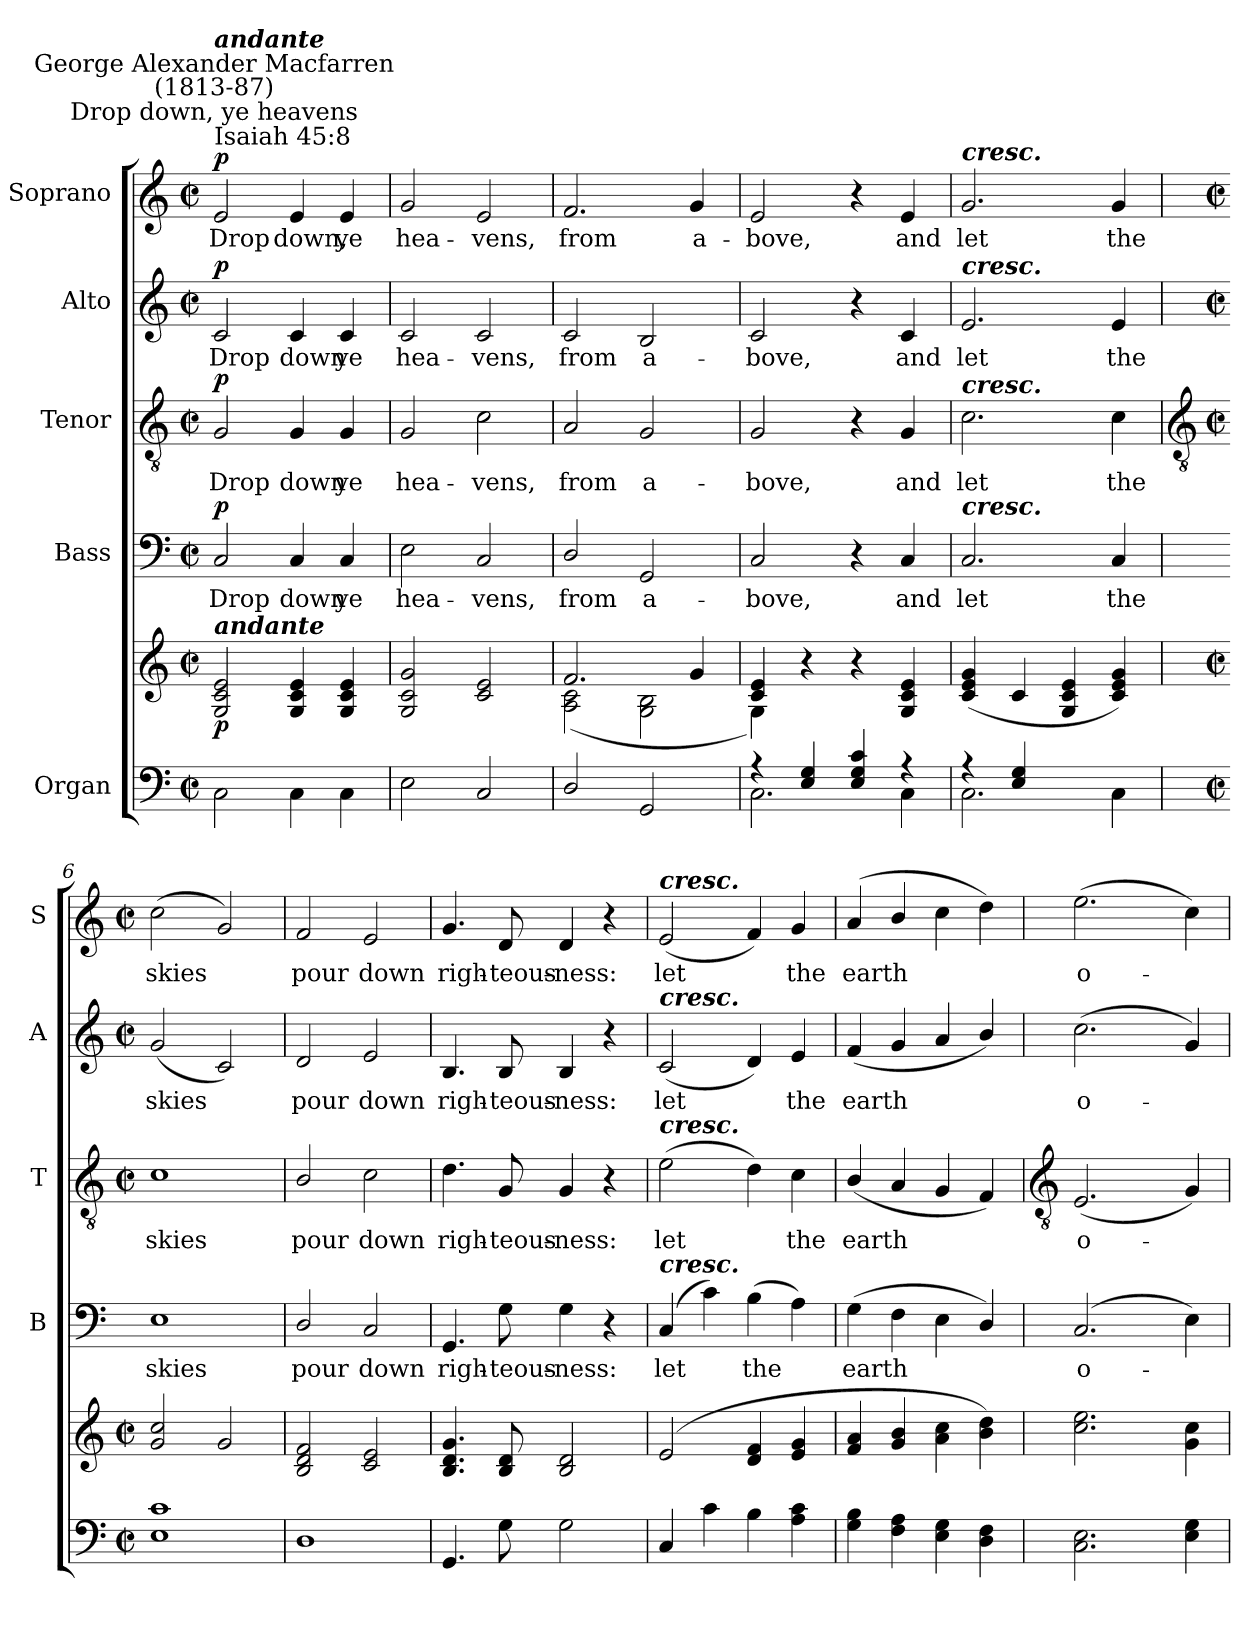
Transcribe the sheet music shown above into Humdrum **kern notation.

**kern	**kern	**dynam	**kern	**text	**dynam	**kern	**text	**dynam	**kern	**text	**dynam	**kern	**text	**dynam
*part5	*part5	*part5	*part4	*part4	*part4	*part3	*part3	*part3	*part2	*part2	*part2	*part1	*part1	*part1
*staff6	*staff5	*staff5/6	*staff4	*staff4	*staff4	*staff3	*staff3	*staff3	*staff2	*staff2	*staff2	*staff1	*staff1	*staff1
*I"Organ	*	*	*I"Bass	*	*	*I"Tenor	*	*	*I"Alto	*	*	*I"Soprano	*	*
*	*	*	*I'B	*	*	*I'T	*	*	*I'A	*	*	*I'S	*	*
*clefF4	*clefG2	*	*clefF4	*	*	*clefGv2	*	*	*clefG2	*	*	*clefG2	*	*
*k[]	*k[]	*	*k[]	*	*	*k[]	*	*	*k[]	*	*	*k[]	*	*
*C:	*C:	*	*C:	*	*	*C:	*	*	*C:	*	*	*C:	*	*
*M2/2	*M2/2	*	*M2/2	*	*	*M2/2	*	*	*M2/2	*	*	*M2/2	*	*
*met(c|)	*met(c|)	*	*met(c|)	*	*	*met(c|)	*	*	*met(c|)	*	*	*met(c|)	*	*
*MM72	*MM72	*	*MM72	*	*	*MM72	*	*	*MM72	*	*	*MM72	*	*
=1	=1	=1	=1	=1	=1	=1	=1	=1	=1	=1	=1	=1	=1	=1
*^	*^	*	*	*	*	*	*	*	*	*	*	*	*	*
!	!	!	!	!	!	!	!	!	!	!	!	!	!	!LO:TX:a:t=Isaiah 45&colon;8	!	!
!	!	!	!	!	!	!	!	!	!	!	!	!	!	!LO:TX:a:cj:t=Drop down, ye heavens	!	!
!	!	!	!	!	!	!	!	!	!	!	!	!	!	!LO:TX:a:cj:t=George Alexander Macfarren\n(1813-87)	!	!
!	!	!	!	!	!	!	!	!	!	!	!	!	!	!LO:TX:a:Bi:t=andante	!	!
!	!	!LO:TX:a:Bi:t=andante	!	!	!	!	!	!	!	!	!	!	!	!	!	!
!	!	!	!	!LO:DY:b	!	!LO:LY:b	!LO:DY:b	!	!LO:LY:b	!LO:DY:b	!	!LO:LY:b	!LO:DY:b	!	!LO:LY:b	!LO:DY:b
2C\	2ryy	2G/ 2c/ 2e/	2ryy	p	2C	Drop	p	2G	Drop	p	2c	Drop	p	2e	Drop	p
!	!	!	!	!	!	!LO:LY:b	!	!	!LO:LY:b	!	!	!LO:LY:b	!	!	!LO:LY:b	!
4C\	2ryy	4G/ 4c/ 4e/	2ryy	.	4C	down	.	4G	down	.	4c	down	.	4e	down,	.
!	!	!	!	!	!	!LO:LY:b	!	!	!LO:LY:b	!	!	!LO:LY:b	!	!	!LO:LY:b	!
4C\	.	4G/ 4c/ 4e/	.	.	4C	ye	.	4G	ye	.	4c	ye	.	4e	ye	.
=2	=2	=2	=2	=2	=2	=2	=2	=2	=2	=2	=2	=2	=2	=2	=2	=2
!	!	!	!	!	!	!LO:LY:b	!	!	!LO:LY:b	!	!	!LO:LY:b	!	!	!LO:LY:b	!
2E\	2ryy	2G/ 2c/ 2g/	2ryy	.	2E	hea-	.	2G	hea-	.	2c	hea-	.	2g	hea-	.
!	!	!	!	!	!	!LO:LY:b	!	!	!LO:LY:b	!	!	!LO:LY:b	!	!	!LO:LY:b	!
2C/	2ryy	2c/ 2e/	2ryy	.	2C	-vens,	.	2c	-vens,	.	2c	-vens,	.	2e	-vens,	.
=3	=3	=3	=3	=3	=3	=3	=3	=3	=3	=3	=3	=3	=3	=3	=3	=3
!	!	!	!	!	!	!LO:LY:b	!	!	!LO:LY:b	!	!	!LO:LY:b	!	!	!LO:LY:b	!
2D/	2ryy	2.f/	(>2A\ 2c\	.	2D/	from	.	2A	from	.	2c	from	.	2.f	from	.
!	!	!	!	!	!	!LO:LY:b	!	!	!LO:LY:b	!	!	!LO:LY:b	!	!	!	!
2GG/	2ryy	.	2G\ 2B\	.	2GG	a-	.	2G	a-	.	2B	a-	.	.	.	.
!	!	!	!	!	!	!	!	!	!	!	!	!	!	!	!LO:LY:b	!
.	.	4g/	.	.	.	.	.	.	.	.	.	.	.	4g	a-	.
=4	=4	=4	=4	=4	=4	=4	=4	=4	=4	=4	=4	=4	=4	=4	=4	=4
!	!	!	!	!	!	!LO:LY:b	!	!	!LO:LY:b	!	!	!LO:LY:b	!	!	!LO:LY:b	!
4r	2.C\	4c/ 4e/	4G\)	.	2C	-bove,	.	2G	-bove,	.	2c	-bove,	.	2e	-bove,	.
4E/ 4G/	.	4r	4ryy	.	.	.	.	.	.	.	.	.	.	.	.	.
4E/ 4G/ 4c/	.	4r	2ryy	.	4r	.	.	4r	.	.	4r	.	.	4r	.	.
!	!	!	!	!	!	!LO:LY:b	!	!	!LO:LY:b	!	!	!LO:LY:b	!	!	!LO:LY:b	!
4r	4C\	4G/ 4c/ 4e/	.	.	4C	and	.	4G	and	.	4c	and	.	4e	and	.
=5	=5	=5	=5	=5	=5	=5	=5	=5	=5	=5	=5	=5	=5	=5	=5	=5
!	!	!	!	!	!	!	!	!	!	!	!	!	!	!LO:TX:a:Bi:t=cresc.	!	!
!	!	!	!	!	!	!	!	!	!	!	!LO:TX:a:Bi:t=cresc.	!	!	!	!	!
!	!	!	!	!	!	!	!	!LO:TX:a:Bi:t=cresc.	!	!	!	!	!	!	!	!
!	!	!	!	!	!LO:TX:a:Bi:t=cresc.	!	!	!	!	!	!	!	!	!	!	!
!	!	!	!	!	!	!LO:LY:b	!	!	!LO:LY:b	!	!	!LO:LY:b	!	!	!LO:LY:b	!
4r	2.C\	((>4c/ 4e/ 4g/	2ryy	.	2.C	let	.	2.c	let	.	2.e	let	.	2.g	let	.
4E/ 4G/	.	4c/	.	.	.	.	.	.	.	.	.	.	.	.	.	.
2ryy	.	4G/ 4c/ 4e/	4ryy	.	.	.	.	.	.	.	.	.	.	.	.	.
!	!	!	!	!	!	!LO:LY:b	!	!	!LO:LY:b	!	!	!LO:LY:b	!	!	!LO:LY:b	!
.	4C\	4c/ 4e/ 4g/)	4ryy	.	4C	the	.	4c	the	.	4e	the	.	4g	the	.
*	*	*v	*v	*	*	*	*	*	*	*	*	*	*	*	*	*
!!LO:LB:g=z
=6	=6	=6	=6	=6	=6	=6	=6	=6	=6	=6	=6	=6	=6	=6	=6
*	*	*	*	*	*	*	*clefGv2	*	*	*	*	*	*	*	*
*M2/2	*	*M2/2	*	*	*	*	*M2/2	*	*	*M2/2	*	*	*M2/2	*	*
*met(c|)	*	*met(c|)	*	*	*	*	*met(c|)	*	*	*met(c|)	*	*	*met(c|)	*	*
*	*	*^	*	*	*	*	*	*	*	*	*	*	*	*	*
!	!	!	!	!	!	!LO:LY:b	!	!	!LO:LY:b	!	!	!LO:LY:b	!	!	!LO:LY:b	!
*	*	*v	*v	*	*	*	*	*	*	*	*	*	*	*	*	*
1E/ 1c/	1ryy	2g 2cc	.	1E	skies	.	1c	skies	.	(<2g	skies	.	(<2cc	skies	.
.	.	2g	.	.	.	.	.	.	.	2c)	.	.	2g)	.	.
=7	=7	=7	=7	=7	=7	=7	=7	=7	=7	=7	=7	=7	=7	=7	=7
!	!	!	!	!	!LO:LY:b	!	!	!LO:LY:b	!	!	!LO:LY:b	!	!	!LO:LY:b	!
1D/	1ryy	2B 2d 2f	.	2D/	pour	.	2B/	pour	.	2d	pour	.	2f	pour	.
!	!	!	!	!	!LO:LY:b	!	!	!LO:LY:b	!	!	!LO:LY:b	!	!	!LO:LY:b	!
.	.	2c 2e	.	2C	down	.	2c	down	.	2e	down	.	2e	down	.
=8	=8	=8	=8	=8	=8	=8	=8	=8	=8	=8	=8	=8	=8	=8	=8
!	!	!	!	!	!LO:LY:b	!	!	!LO:LY:b	!	!	!LO:LY:b	!	!	!LO:LY:b	!
4.GG/	1ryy	4.B 4.d 4.g	.	4.GG	righ-	.	4.d	righ-	.	4.B	righ-	.	4.g	righ-	.
!	!	!	!	!	!LO:LY:b	!	!	!LO:LY:b	!	!	!LO:LY:b	!	!	!LO:LY:b	!
8G\	.	8B 8d	.	8G	-teous-	.	8G	-teous-	.	8B	-teous-	.	8d	-teous-	.
!	!	!	!	!	!LO:LY:b	!	!	!LO:LY:b	!	!	!LO:LY:b	!	!	!LO:LY:b	!
2G\	.	2B 2d	.	4G	-ness:	.	4G	-ness:	.	4B	-ness:	.	4d	-ness:	.
.	.	.	.	4r	.	.	4r	.	.	4r	.	.	4r	.	.
=9	=9	=9	=9	=9	=9	=9	=9	=9	=9	=9	=9	=9	=9	=9	=9
!	!	!	!	!	!	!	!	!	!	!	!	!	!LO:TX:a:Bi:t=cresc.	!	!
!	!	!	!	!	!	!	!	!	!	!LO:TX:a:Bi:t=cresc.	!	!	!	!	!
!	!	!	!	!	!	!	!LO:TX:a:Bi:t=cresc.	!	!	!	!	!	!	!	!
!	!	!	!	!LO:TX:a:Bi:t=cresc.	!	!	!	!	!	!	!	!	!	!	!
!	!	!	!	!	!LO:LY:b	!	!	!LO:LY:b	!	!	!LO:LY:b	!	!	!LO:LY:b	!
4C/	1ryy	(>2e	.	(<4C	let	.	(>2e	let	.	(<2c	let	.	(<2e	let	.
4c\	.	.	.	4c)	.	.	.	.	.	.	.	.	.	.	.
!	!	!	!	!	!LO:LY:b	!	!	!	!	!	!	!	!	!	!
4B\	.	4d 4f	.	(>4B	the	.	4d)	.	.	4d)	.	.	4f)	.	.
!	!	!	!	!	!	!	!	!LO:LY:b	!	!	!LO:LY:b	!	!	!LO:LY:b	!
4A\ 4c\	.	4e 4g	.	4A)	.	.	4c	the	.	4e	the	.	4g	the	.
=10	=10	=10	=10	=10	=10	=10	=10	=10	=10	=10	=10	=10	=10	=10	=10
!	!	!	!	!	!LO:LY:b	!	!	!LO:LY:b	!	!	!LO:LY:b	!	!	!LO:LY:b	!
4G\ 4B\	1ryy	4f 4a	.	(>4G	earth	.	(<4B/	earth	.	(<4f	earth	.	(<4a	earth	.
4F\ 4A\	.	4g 4b	.	4F	.	.	4A	.	.	4g	.	.	4b/	.	.
4E\ 4G\	.	4a 4cc	.	4E	.	.	4G	.	.	4a	.	.	4cc	.	.
4D\ 4F\	.	4b\ 4dd\)	.	4D/)	.	.	4F)	.	.	4b/)	.	.	4dd)	.	.
!!LO:LB:g=z
=11	=11	=11	=11	=11	=11	=11	=11	=11	=11	=11	=11	=11	=11	=11	=11
*	*	*	*	*	*	*	*clefGv2	*	*	*	*	*	*	*	*
*	*	*^	*	*	*	*	*	*	*	*	*	*	*	*	*
!	!	!	!	!	!	!LO:LY:b	!	!	!LO:LY:b	!	!	!LO:LY:b	!	!	!LO:LY:b	!
2.C\ 2.E\	1ryy	2.cc\ 2.ee\	2ryy	.	(<2.C	o-	.	(<2.E	o-	.	(<2.cc	o-	.	(>2.ee	o-	.
.	.	.	2ryy	.	.	.	.	.	.	.	.	.	.	.	.	.
4E\ 4G\	.	4g\ 4cc\	.	.	4E)	.	.	4G)	.	.	4g)	.	.	4cc)	.	.
*v	*v	*	*	*	*	*	*	*	*	*	*	*	*	*	*	*
*	*v	*v	*	*	*	*	*	*	*	*	*	*	*	*	*
=	=	=	=	=	=	=	=	=	=	=	=	=	=	=
*-	*-	*-	*-	*-	*-	*-	*-	*-	*-	*-	*-	*-	*-	*-
